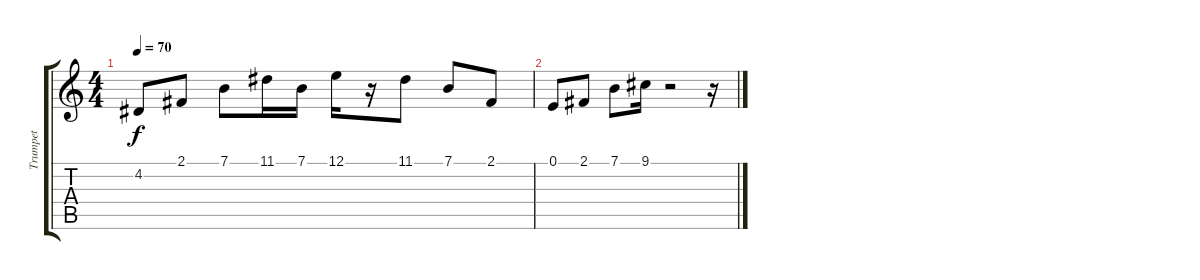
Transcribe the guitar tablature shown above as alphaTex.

\track ("Trumpet" "Trumpet") {instrument trumpet}
\staff {score tabs}
\tuning (E4 B3 G3 D3 A2 E2) {hide}
\ts (4 4)
\tempo 70
\clef g2
\ks c
4.2.8{dy f} 2.1.8 7.1.8 11.1.16 7.1.16 12.1.16 r.16 11.1.8 7.1.8 2.1.8 |
0.1.8 2.1.8 7.1.8 9.1.16 r.2 r.16
